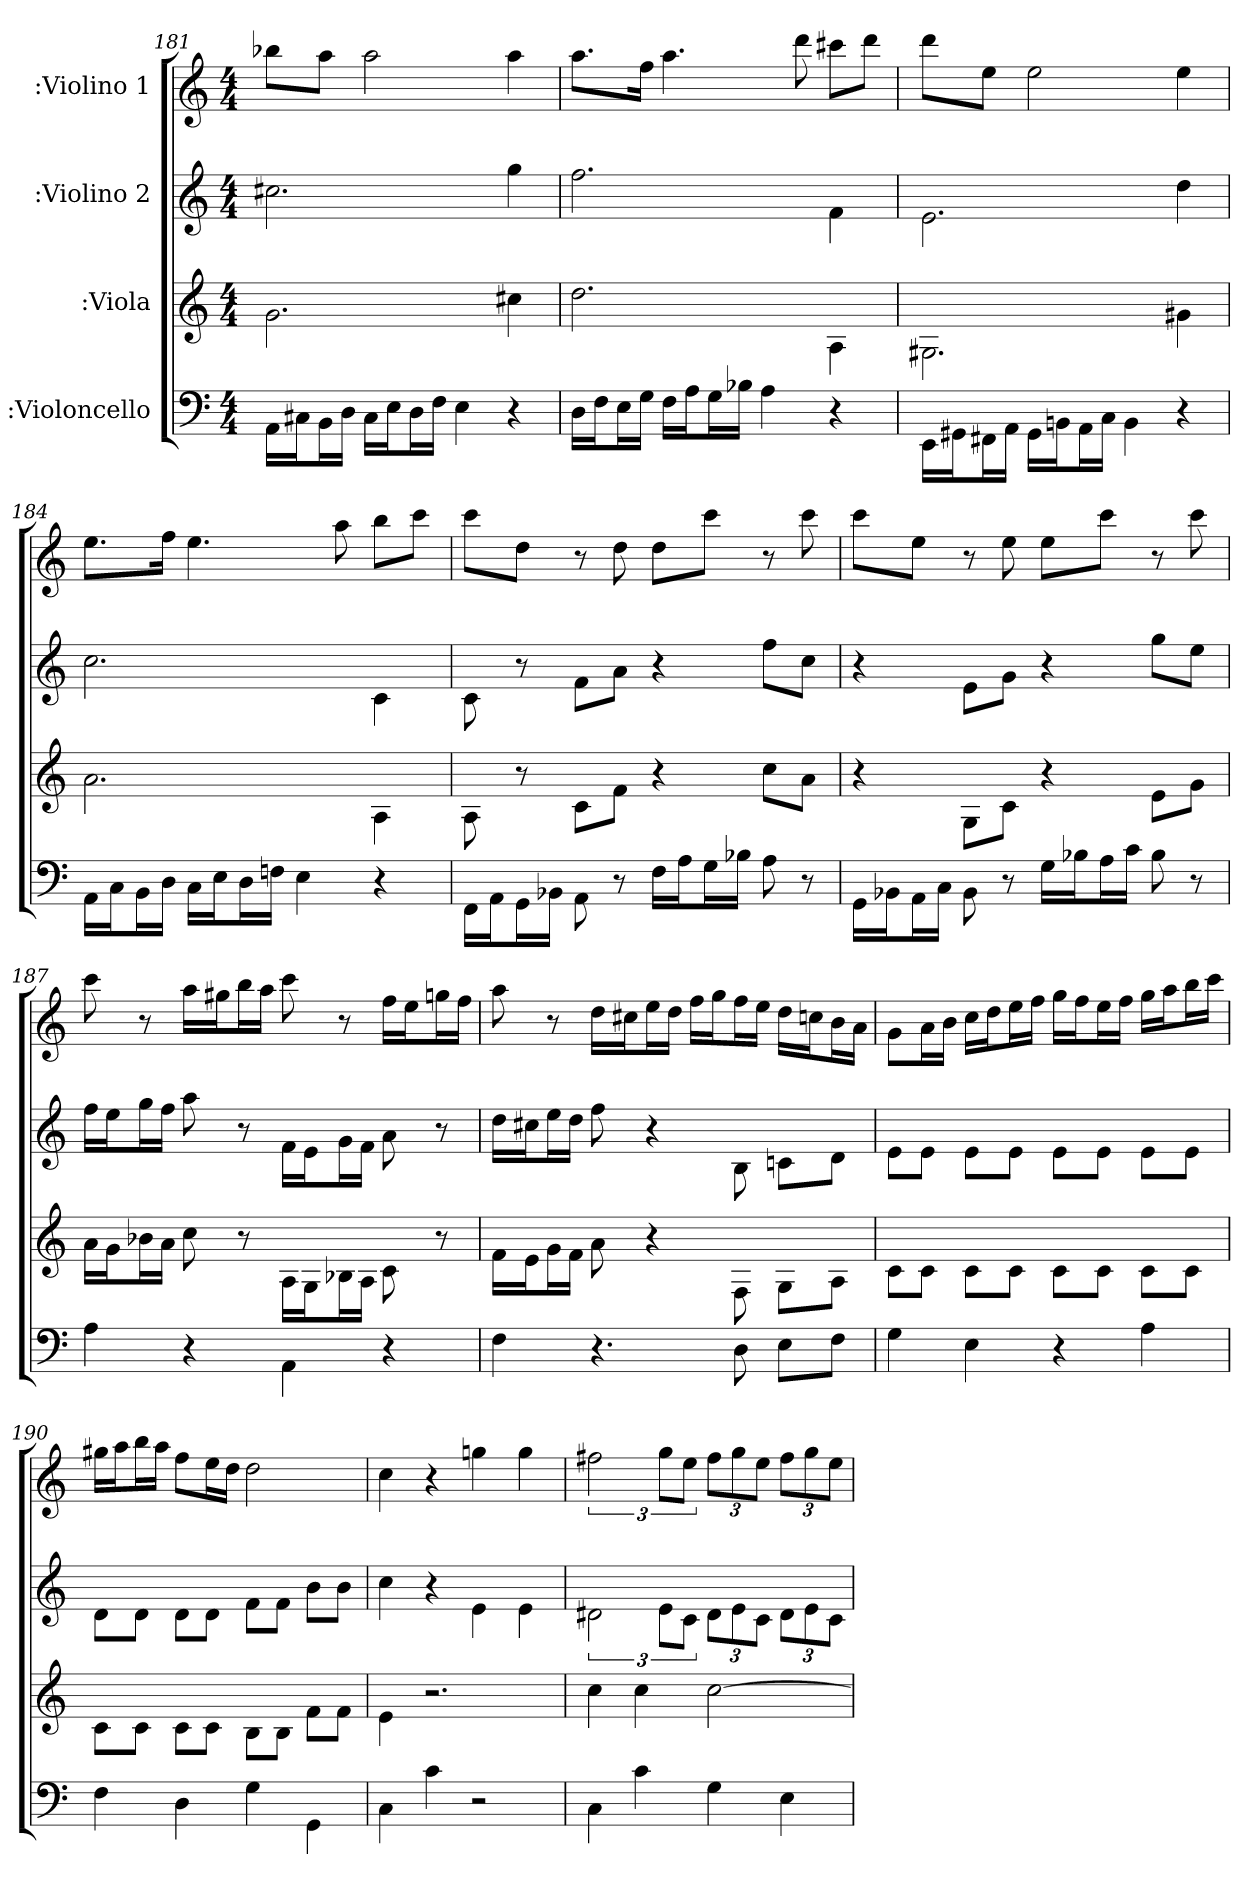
**kern	**kern	**kern	**kern
*part4	*part3	*part2	*part1
*staff4	*staff3	*staff2	*staff1
*I":Violoncello	*I":Viola	*I":Violino 2	*I":Violino 1
*k[]	*k[]	*k[]	*k[]
*C:	*C:	*C:	*C:
*M4/4	*M4/4	*M4/4	*M4/4
=181	=181	=181	=181
16AA\LL	2.g\	2.cc#X\	8bb-X\L
16C#X\J	.	.	.
16BB\L	.	.	8aa\J
16D\JJ	.	.	.
16C#\LL	.	.	2aa\
16E\J	.	.	.
16D\L	.	.	.
16F\JJ	.	.	.
4E\	.	.	.
4r	4cc#X\	4gg\	4aa\
=182	=182	=182	=182
16D\LL	2.dd\	2.ff\	8.aa\L
16F\J	.	.	.
16E\L	.	.	.
16G\JJ	.	.	16ff\Jk
16F\LL	.	.	4.aa\
16A\J	.	.	.
16G\L	.	.	.
16B-X\JJ	.	.	.
4A\	.	.	.
.	.	.	8ddd\
4r	4A\	4f\	8ccc#X\L
.	.	.	8ddd\J
=183	=183	=183	=183
16EE\LL	2.G#X\	2.e\	8ddd\L
16GG#X\J	.	.	.
16FF#X\L	.	.	8ee\J
16AA\JJ	.	.	.
16GG#\LL	.	.	2ee\
16BBn\J	.	.	.
16AA\L	.	.	.
16C\JJ	.	.	.
4BB\	.	.	.
4r	4g#\	4dd\	4ee\
=184	=184	=184	=184
16AA\LL	2.a\	2.cc\	8.ee\L
16C\J	.	.	.
16BB\L	.	.	.
16D\JJ	.	.	16ff\Jk
16C\LL	.	.	4.ee\
16E\J	.	.	.
16D\L	.	.	.
16Fn\JJ	.	.	.
4E\	.	.	.
.	.	.	8aa\
4r	4A\	4c\	8bb\L
.	.	.	8ccc\J
=185	=185	=185	=185
16FF\LL	8A\	8c\	8ccc\L
16AA\J	.	.	.
16GG\L	8r	8r	8dd\J
16BB-X\JJ	.	.	.
8AA\	8c\L	8f\L	8r
8r	8f\J	8a\J	8dd\
16F\LL	4r	4r	8dd\L
16A\J	.	.	.
16G\L	.	.	8ccc\J
16B-\JJ	.	.	.
8A\	8cc\L	8ff\L	8r
8r	8a\J	8cc\J	8ccc\
=186	=186	=186	=186
16GG\LL	4r	4r	8ccc\L
16BB-X\J	.	.	.
16AA\L	.	.	8ee\J
16C\JJ	.	.	.
8BB-\	8G\L	8e\L	8r
8r	8c\J	8g\J	8ee\
16G\LL	4r	4r	8ee\L
16B-\J	.	.	.
16A\L	.	.	8ccc\J
16c\JJ	.	.	.
8B-\	8e\L	8gg\L	8r
8r	8g\J	8ee\J	8ccc\
=187	=187	=187	=187
4A\	16a\LL	16ff\LL	8ccc\
.	16g\J	16ee\J	.
.	16b-X\L	16gg\L	8r
.	16a\JJ	16ff\JJ	.
4r	8cc\	8aa\	16aa\LL
.	.	.	16gg#X\J
.	8r	8r	16bb\L
.	.	.	16aa\JJ
4AA\	16A\LL	16f\LL	8ccc\
.	16G\J	16e\J	.
.	16B-\L	16g\L	8r
.	16A\JJ	16f\JJ	.
4r	8c\	8a\	16ff\LL
.	.	.	16ee\J
.	8r	8r	16ggn\L
.	.	.	16ff\JJ
=188	=188	=188	=188
4F\	16f\LL	16dd\LL	8aa\
.	16e\J	16cc#X\J	.
.	16g\L	16ee\L	8r
.	16f\JJ	16dd\JJ	.
4.r	8a\	8ff\	16dd\LL
.	.	.	16cc#X\J
.	4r	4r	16ee\L
.	.	.	16dd\JJ
.	.	.	16ff\LL
.	.	.	16gg\J
8D\	8F\	8B\	16ff\L
.	.	.	16ee\JJ
8E\L	8G\L	8cn\L	16dd\LL
.	.	.	16ccn\J
8F\J	8A\J	8d\J	16b\L
.	.	.	16a\JJ
=189	=189	=189	=189
4G\	8c\L	8e\L	8g\L
.	8c\J	8e\J	16a\L
.	.	.	16b\JJ
4E\	8c\L	8e\L	16cc\LL
.	.	.	16dd\J
.	8c\J	8e\J	16ee\L
.	.	.	16ff\JJ
4r	8c\L	8e\L	16gg\LL
.	.	.	16ff\J
.	8c\J	8e\J	16ee\L
.	.	.	16ff\JJ
4A\	8c\L	8e\L	16gg\LL
.	.	.	16aa\J
.	8c\J	8e\J	16bb\L
.	.	.	16ccc\JJ
=190	=190	=190	=190
4F\	8c\L	8d\L	16gg#X\LL
.	.	.	16aa\J
.	8c\J	8d\J	16bb\L
.	.	.	16aa\JJ
4D\	8c\L	8d\L	8ff\L
.	8c\J	8d\J	16ee\L
.	.	.	16dd\JJ
4G\	8B\L	8f\L	2dd\
.	8B\J	8f\J	.
4GG\	8f\L	8b\L	.
.	8f\J	8b\J	.
=191	=191	=191	=191
4C\	4e\	4cc\	4cc\
4c\	2.r	4r	4r
2r	.	4e\	4ggn\
.	.	4e\	4gg\
=192	=192	=192	=192
4C\	4cc\	3d#X\	3ff#X\
4c\	4cc\	.	.
.	.	12e\L	12gg\L
.	.	12c\J	12ee\J
4G\	[2cc\	12d#\L	12ff#\L
.	.	12e\	12gg\
.	.	12c\J	12ee\J
4E\	.	12d#\L	12ff#\L
.	.	12e\	12gg\
.	.	12c\J	12ee\J
=	=	=	=
*-	*-	*-	*-
